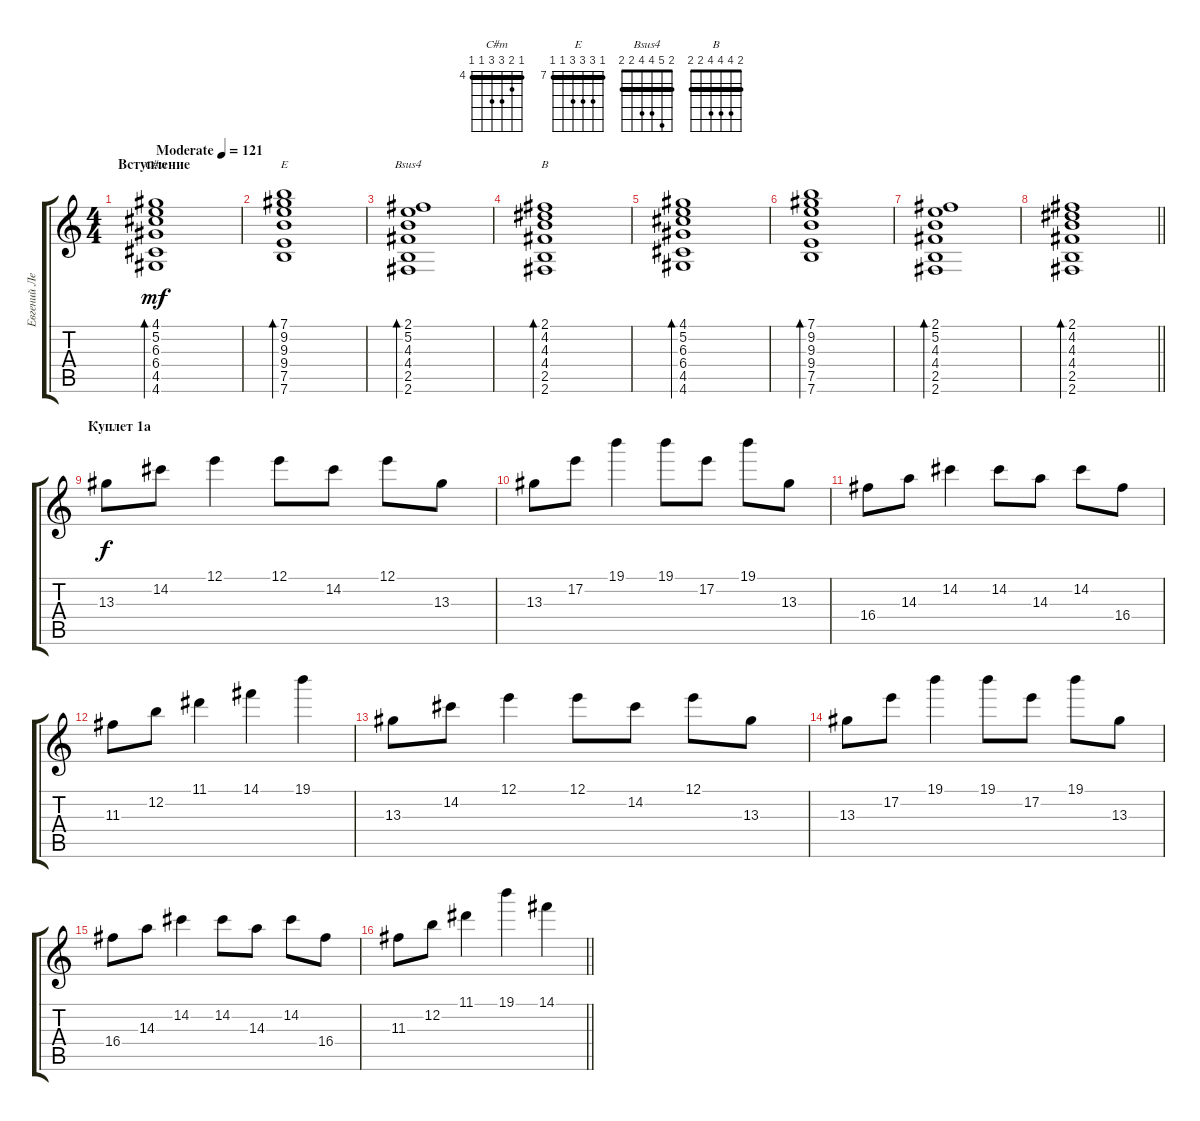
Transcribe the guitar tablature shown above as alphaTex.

\track ("Евгений Левин" "Евгений Ле") {instrument distortionguitar}
\staff {score tabs}
\tuning (E4 B3 G3 D3 A2 E2) {hide}
\chord ("C#m" 4 5 6 6 4 4) {firstfret 4 barre 4}
\chord ("E" 7 9 9 9 7 7) {firstfret 7 barre 7}
\chord ("Bsus4" 2 5 4 4 2 2) {barre 2}
\chord ("B" 2 4 4 4 2 2) {barre 2}
\ts (4 4)
\section ("" "Вступление")
\tempo (121 "Moderate")
\clef g2
\ks c
(4.1 5.2 6.3 6.4 4.5 4.6).1{bd 240 ch "C#m" dy mf instrument distortionguitar} |
(7.1 9.2 9.3 9.4 7.5 7.6).1{bd 240 ch "E"} |
(2.1 5.2 4.3 4.4 2.5 2.6).1{bd 240 ch "Bsus4"} |
(2.1 4.2 4.3 4.4 2.5 2.6).1{bd 240 ch "B"} |
(4.1 5.2 6.3 6.4 4.5 4.6).1{bd 240} |
(7.1 9.2 9.3 9.4 7.5 7.6).1{bd 240} |
(2.1 5.2 4.3 4.4 2.5 2.6).1{bd 240} |
\barLineRight lightlight
(2.1 4.2 4.3 4.4 2.5 2.6).1{bd 240} |
\section ("" "Куплет 1а")
13.3.8{dy f} 14.2.8 12.1.4 12.1.8 14.2.8 12.1.8 13.3.8 |
13.3.8 17.2.8 19.1.4 19.1.8 17.2.8 19.1.8 13.3.8 |
16.4.8 14.3.8 14.2.4 14.2.8 14.3.8 14.2.8 16.4.8 |
11.3.8 12.2.8 11.1.4 14.1.4 19.1.4 |
13.3.8 14.2.8 12.1.4 12.1.8 14.2.8 12.1.8 13.3.8 |
13.3.8 17.2.8 19.1.4 19.1.8 17.2.8 19.1.8 13.3.8 |
16.4.8 14.3.8 14.2.4 14.2.8 14.3.8 14.2.8 16.4.8 |
\barLineRight lightlight
11.3.8 12.2.8 11.1.4 19.1.4 14.1.4
